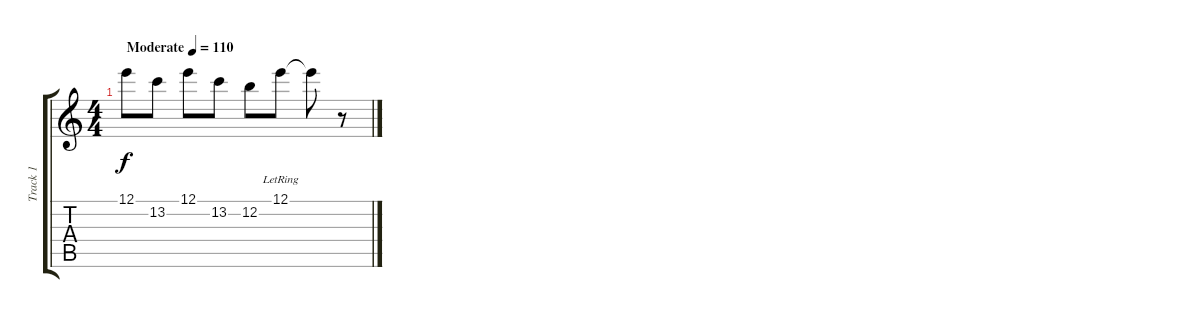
\track ("Track 1" "Track 1") {instrument acousticguitarsteel}
\staff {score tabs}
\tuning (E4 B3 G3 D3 A2 E2) {hide}
\ts (4 4)
\tempo (110 "Moderate")
\clef g2
\ks c
12.1.8{dy f instrument acousticguitarsteel} 13.2.8 12.1.8 13.2.8 12.2.8 12.1{lr}.8 12.1{t}.8 r.8
